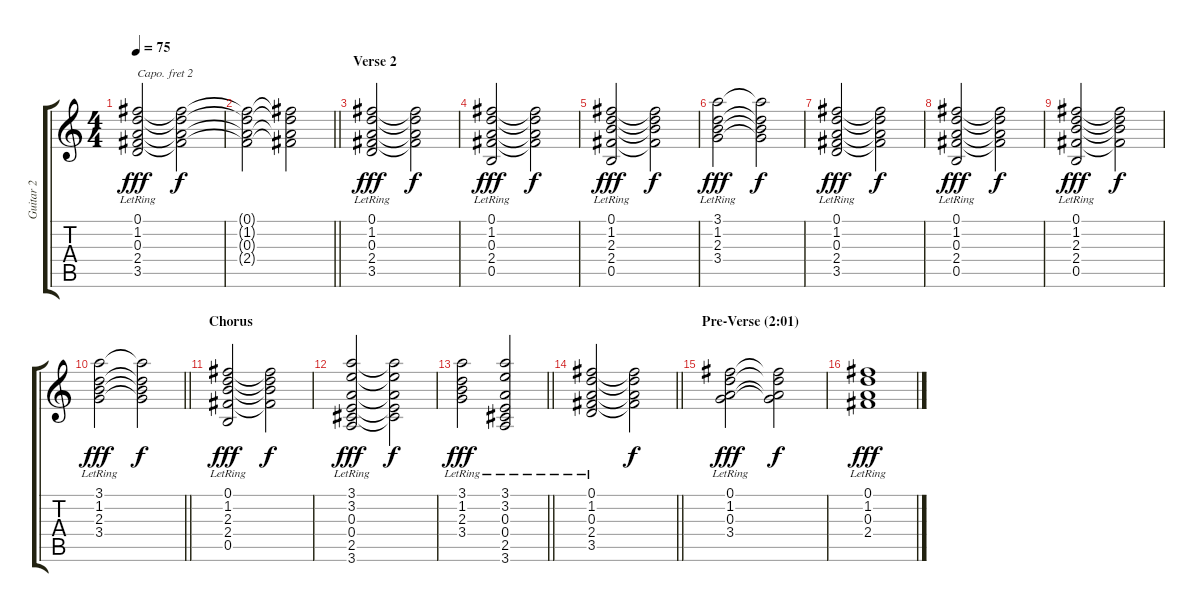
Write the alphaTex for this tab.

\track ("Guitar 2" "Guitar 2") {instrument acousticguitarsteel}
\staff {score tabs}
\capo 2
\tuning (E4 B3 G3 D3 A2 E2) {hide}
\ts (4 4)
\tempo 75
\clef g2
\ks c
(0.1{lr} 1.2{lr} 0.3{lr} 2.4{lr} 3.5{lr}).2{dy fff} (0.1{t} 1.2{t} 0.3{t} 2.4{t}).2{dy f} |
\barLineRight lightlight
(0.1{t} 1.2{t} 0.3{t} 2.4{t}).2 (0.1{t} 1.2{t} 0.3{t} 2.4{t}).2 |
\section ("" "Verse 2")
(0.1{lr} 1.2{lr} 0.3{lr} 2.4{lr} 3.5{lr}).2{dy fff} (0.1{t} 1.2{t} 0.3{t} 2.4{t}).2{dy f} |
(0.1{lr} 1.2{lr} 0.3{lr} 2.4{lr} 0.5{lr}).2{dy fff} (0.1{t} 1.2{t} 0.3{t} 2.4{t}).2{dy f} |
(0.1{lr} 1.2{lr} 2.3{lr} 2.4{lr} 0.5{lr}).2{dy fff} (0.1{t} 1.2{t} 2.3{t} 2.4{t}).2{dy f} |
(3.1{lr} 1.2{lr} 2.3{lr} 3.4{lr}).2{dy fff} (3.1{t} 1.2{t} 2.3{t} 3.4{t}).2{dy f} |
(0.1{lr} 1.2{lr} 0.3{lr} 2.4{lr} 3.5{lr}).2{dy fff} (0.1{t} 1.2{t} 0.3{t} 2.4{t}).2{dy f} |
(0.1{lr} 1.2{lr} 0.3{lr} 2.4{lr} 0.5{lr}).2{dy fff} (0.1{t} 1.2{t} 0.3{t} 2.4{t}).2{dy f} |
(0.1{lr} 1.2{lr} 2.3{lr} 2.4{lr} 0.5{lr}).2{dy fff} (0.1{t} 1.2{t} 2.3{t} 2.4{t}).2{dy f} |
\barLineRight lightlight
(3.1{lr} 1.2{lr} 2.3{lr} 3.4{lr}).2{dy fff} (3.1{t} 1.2{t} 2.3{t} 3.4{t}).2{dy f} |
\section ("" "Chorus")
(0.1{lr} 1.2{lr} 2.3{lr} 2.4{lr} 0.5{lr}).2{dy fff} (0.1{t} 1.2{t} 2.3{t} 2.4{t}).2{dy f} |
(3.1{lr} 3.2{lr} 0.3{lr} 0.4{lr} 2.5{lr} 3.6{lr}).2{dy fff} (3.1{t} 3.2{t} 0.3{t} 0.4{t} 2.5{t}).2{dy f} |
\barLineRight lightlight
(3.1{lr} 1.2{lr} 2.3{lr} 3.4{lr}).2{dy fff} (3.1{lr} 3.2{lr} 0.3{lr} 0.4{lr} 2.5{lr} 3.6{lr}).2 |
\barLineRight lightlight
(0.1{lr} 1.2{lr} 0.3{lr} 2.4{lr} 3.5{lr}).2 (0.1{t} 1.2{t} 0.3{t} 2.4{t}).2{dy f} |
\section ("" "Pre-Verse (2:01)")
(0.1{lr} 1.2{lr} 0.3{lr} 3.4{lr}).2{dy fff} (0.1{t} 1.2{t} 0.3{t} 3.4{t}).2{dy f} |
(0.1{lr} 1.2{lr} 0.3{lr} 2.4{lr}).1{dy fff}
